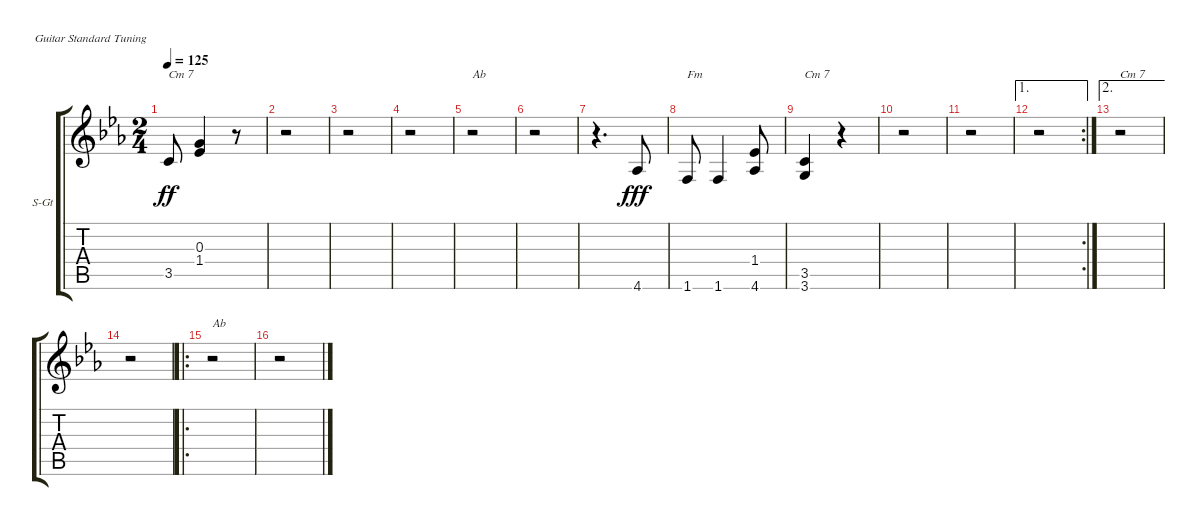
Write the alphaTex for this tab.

\bracketExtendMode groupsimilarinstruments
\firstSystemTrackNameOrientation horizontal
\otherSystemsTrackNameOrientation horizontal
\track ("ìåëîäèÿ" "S-Gt") {instrument accordion}
\staff {score tabs}
\tuning (E4 B3 G3 D3 A2 E2)
\displaytranspose 12
\ts (2 4)
\tempo 125
\clef g2
\ks cminor
3.5.8{txt "Cm 7" dy ff} (0.3 1.4).4 r.8 |
r.2 |
r.2 |
r.2 |
r.2{txt "Ab"} |
r.2 |
r.4{d} 4.6.8{dy fff} |
1.6.8{txt "Fm"} 1.6.4 (1.4 4.6).8 |
(3.5 3.6).4{txt "Cm 7"} r.4 |
r.2 |
r.2 |
\ae 1
\rc 2
r.2 |
\ae 2
r.2{txt "Cm 7"} |
r.2 |
\ro
r.2{txt "Ab"} |
r.2
